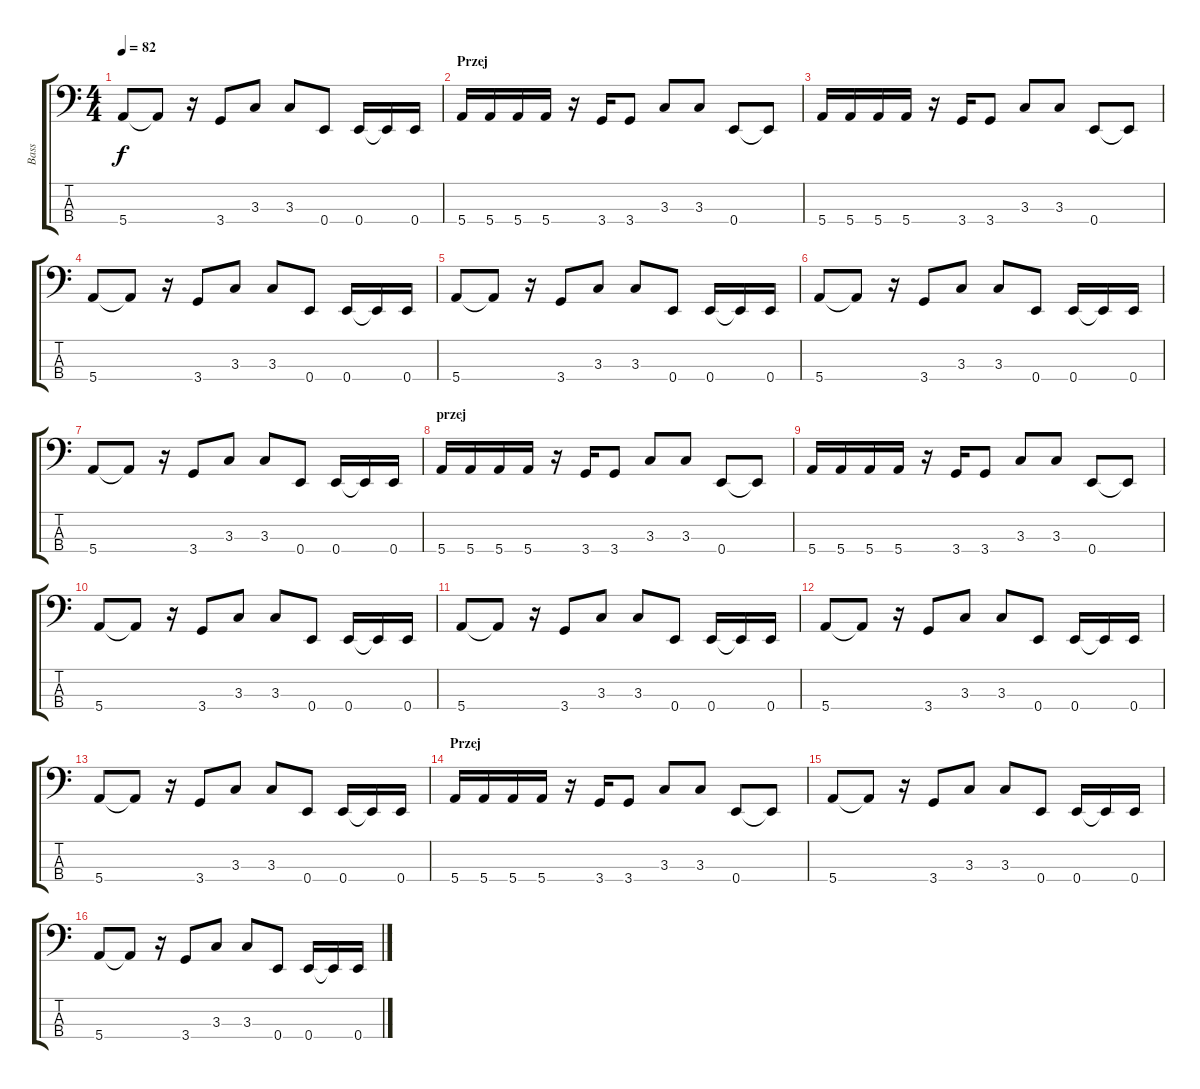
\track ("Bass" "Bass") {instrument electricbassfinger}
\staff {score tabs}
\tuning (G2 D2 A1 E1) {hide}
\ts (4 4)
\tempo 82
\clef f4
\ks c
5.4.8{dy f} 5.4{t}.8 r.16 3.4.8 3.3.8 3.3.8 0.4.8 0.4.16 0.4{t}.16 0.4.16 |
\section ("" "Przej")
5.4.16 5.4.16 5.4.16 5.4.16 r.16 3.4.16 3.4.8 3.3.8 3.3.8 0.4.8 0.4{t}.8 |
5.4.16 5.4.16 5.4.16 5.4.16 r.16 3.4.16 3.4.8 3.3.8 3.3.8 0.4.8 0.4{t}.8 |
5.4.8 5.4{t}.8 r.16 3.4.8 3.3.8 3.3.8 0.4.8 0.4.16 0.4{t}.16 0.4.16 |
5.4.8 5.4{t}.8 r.16 3.4.8 3.3.8 3.3.8 0.4.8 0.4.16 0.4{t}.16 0.4.16 |
5.4.8 5.4{t}.8 r.16 3.4.8 3.3.8 3.3.8 0.4.8 0.4.16 0.4{t}.16 0.4.16 |
5.4.8 5.4{t}.8 r.16 3.4.8 3.3.8 3.3.8 0.4.8 0.4.16 0.4{t}.16 0.4.16 |
\section ("" "przej")
5.4.16 5.4.16 5.4.16 5.4.16 r.16 3.4.16 3.4.8 3.3.8 3.3.8 0.4.8 0.4{t}.8 |
5.4.16 5.4.16 5.4.16 5.4.16 r.16 3.4.16 3.4.8 3.3.8 3.3.8 0.4.8 0.4{t}.8 |
5.4.8 5.4{t}.8 r.16 3.4.8 3.3.8 3.3.8 0.4.8 0.4.16 0.4{t}.16 0.4.16 |
5.4.8 5.4{t}.8 r.16 3.4.8 3.3.8 3.3.8 0.4.8 0.4.16 0.4{t}.16 0.4.16 |
5.4.8 5.4{t}.8 r.16 3.4.8 3.3.8 3.3.8 0.4.8 0.4.16 0.4{t}.16 0.4.16 |
5.4.8 5.4{t}.8 r.16 3.4.8 3.3.8 3.3.8 0.4.8 0.4.16 0.4{t}.16 0.4.16 |
\section ("" "Przej")
5.4.16 5.4.16 5.4.16 5.4.16 r.16 3.4.16 3.4.8 3.3.8 3.3.8 0.4.8 0.4{t}.8 |
5.4.8 5.4{t}.8 r.16 3.4.8 3.3.8 3.3.8 0.4.8 0.4.16 0.4{t}.16 0.4.16 |
5.4.8 5.4{t}.8 r.16 3.4.8 3.3.8 3.3.8 0.4.8 0.4.16 0.4{t}.16 0.4.16
